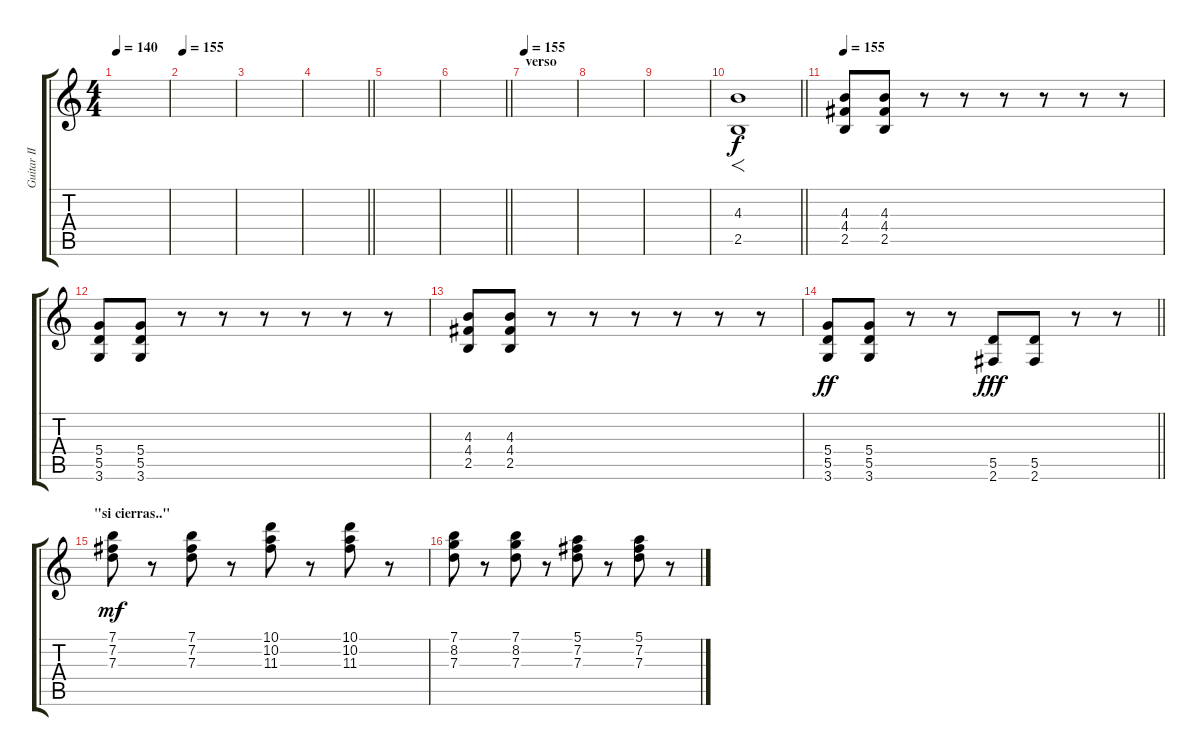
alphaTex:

\track ("Guitar II" "Guitar II") {instrument overdrivenguitar}
\staff {score tabs}
\tuning (E4 B3 G3 D3 A2 E2) {hide}
\ts (4 4)
\tempo 140
\clef g2
\ks c
|
\tempo 155
|
|
\barLineRight lightlight
|
|
\barLineRight lightlight
|
\section ("" "verso")
\tempo 155
|
|
|
\barLineRight lightlight
(4.3 2.5).1{f} |
\section ("" "")
\tempo 155
(4.3 4.4 2.5).8 (4.3 4.4 2.5).8 r.8 r.8 r.8 r.8 r.8 r.8 |
(5.4 5.5 3.6).8 (5.4 5.5 3.6).8 r.8 r.8 r.8 r.8 r.8 r.8 |
(4.3 4.4 2.5).8 (4.3 4.4 2.5).8 r.8 r.8 r.8 r.8 r.8 r.8 |
\barLineRight lightlight
(5.4 5.5 3.6).8{dy ff} (5.4 5.5 3.6).8 r.8 r.8 (5.5 2.6).8{dy fff} (5.5 2.6).8 r.8 r.8 |
\section ("" "\"si cierras..\"")
(7.1 7.2 7.3).8{dy mf} r.8 (7.1 7.2 7.3).8 r.8 (10.1 10.2 11.3).8 r.8 (10.1 10.2 11.3).8 r.8 |
(7.1 8.2 7.3).8 r.8 (7.1 8.2 7.3).8 r.8 (5.1 7.2 7.3).8 r.8 (5.1 7.2 7.3).8 r.8
